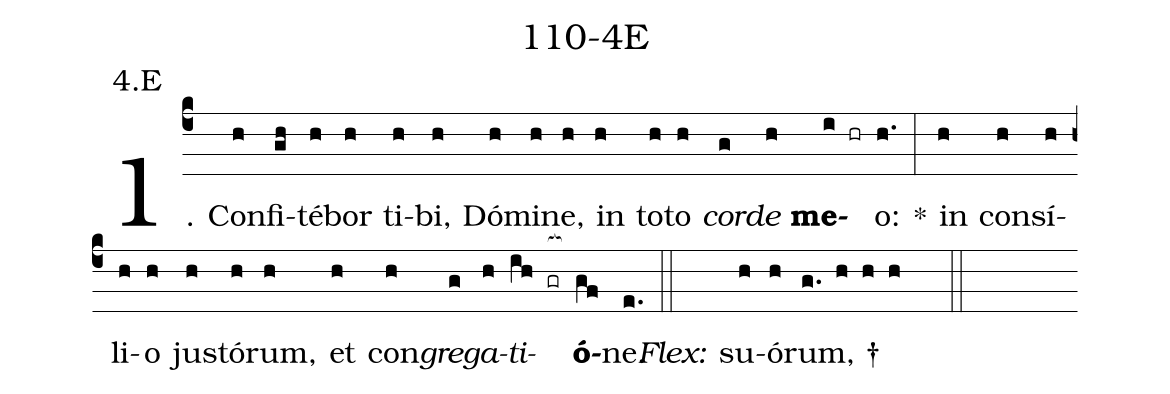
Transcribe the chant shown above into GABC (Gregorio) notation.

name: 110-4E;
annotation: 4.E;
%%
(c4)1. Con(h)fi(gh)té(h)bor(h) ti(h)bi,(h) Dó(h)mi(h)ne,(h) in(h) to(h)to(h) <i>cor</i>(g)<i>de</i>(h) <b>me</b>(i hr)o:(h.) *(:) in(h) con(h)sí(h)li(h)o(h) jus(h)tó(h)rum,(h) et(h) con(h)<i>gre</i>(g)<i>ga</i>(h)<i>ti</i>(ih gr[ocb:1{])<b>ó</b>(gf[ocb:0}])ne.(e.) (::)
<i>Flex:</i>()  su(h)ó(h)rum, †(g. h h h  ::)
